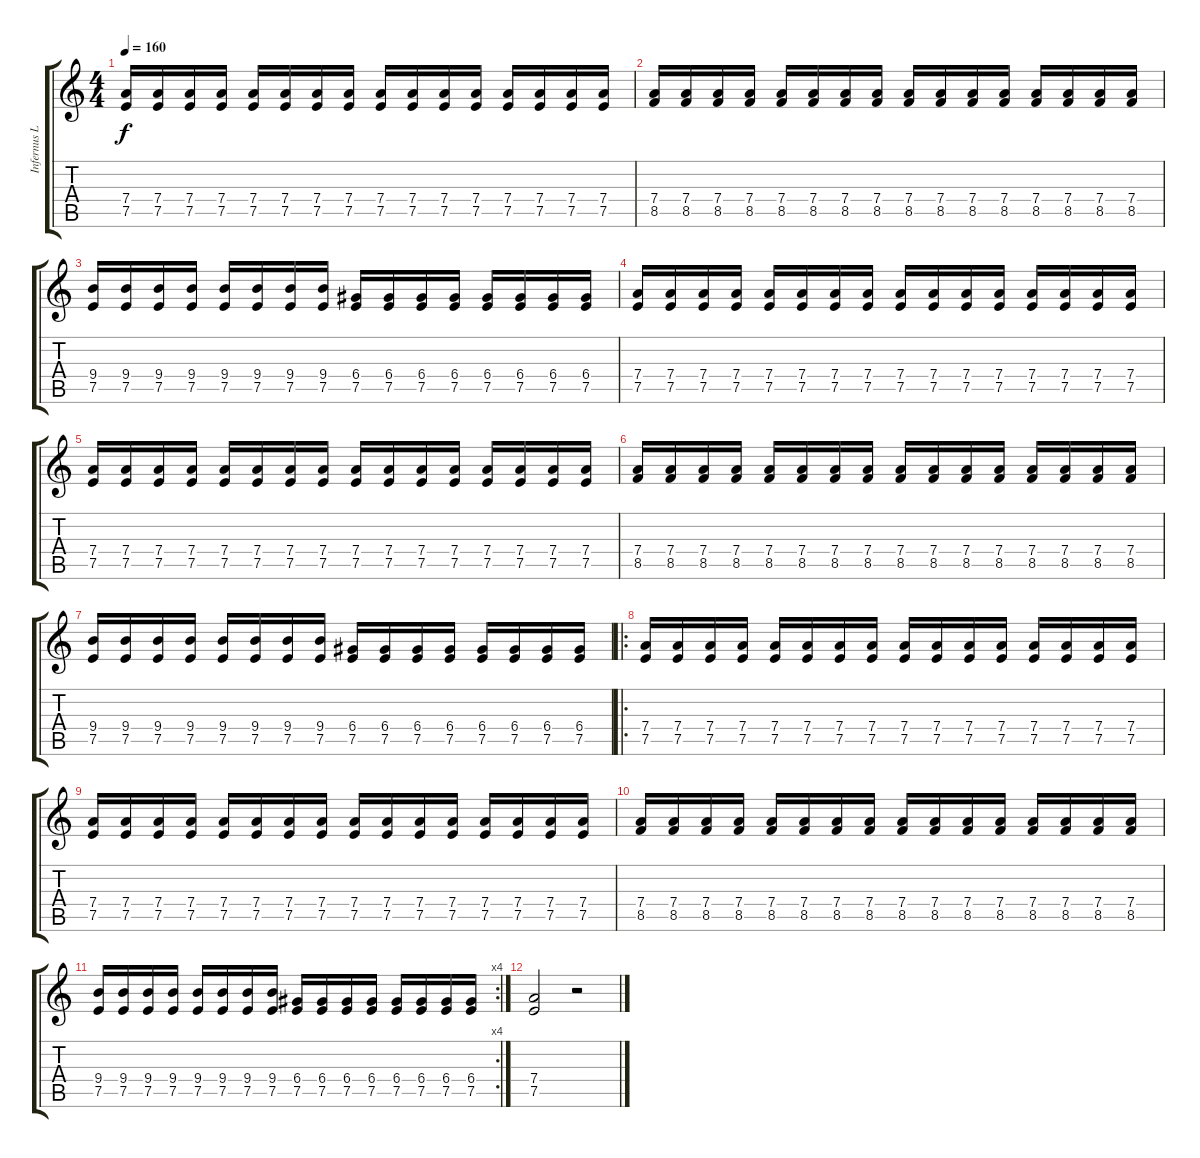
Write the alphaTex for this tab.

\track ("Infernus Lead" "Infernus L") {instrument overdrivenguitar}
\staff {score tabs}
\tuning (E4 B3 G3 D3 A2 E2) {hide}
\ts (4 4)
\tempo 160
\clef g2
\ks c
(7.4 7.5).16{dy f} (7.4 7.5).16 (7.4 7.5).16 (7.4 7.5).16 (7.4 7.5).16 (7.4 7.5).16 (7.4 7.5).16 (7.4 7.5).16 (7.4 7.5).16 (7.4 7.5).16 (7.4 7.5).16 (7.4 7.5).16 (7.4 7.5).16 (7.4 7.5).16 (7.4 7.5).16 (7.4 7.5).16 |
(7.4 8.5).16 (7.4 8.5).16 (7.4 8.5).16 (7.4 8.5).16 (7.4 8.5).16 (7.4 8.5).16 (7.4 8.5).16 (7.4 8.5).16 (7.4 8.5).16 (7.4 8.5).16 (7.4 8.5).16 (7.4 8.5).16 (7.4 8.5).16 (7.4 8.5).16 (7.4 8.5).16 (7.4 8.5).16 |
(9.4 7.5).16 (9.4 7.5).16 (9.4 7.5).16 (9.4 7.5).16 (9.4 7.5).16 (9.4 7.5).16 (9.4 7.5).16 (9.4 7.5).16 (6.4 7.5).16 (6.4 7.5).16 (6.4 7.5).16 (6.4 7.5).16 (6.4 7.5).16 (6.4 7.5).16 (6.4 7.5).16 (6.4 7.5).16 |
(7.4 7.5).16 (7.4 7.5).16 (7.4 7.5).16 (7.4 7.5).16 (7.4 7.5).16 (7.4 7.5).16 (7.4 7.5).16 (7.4 7.5).16 (7.4 7.5).16 (7.4 7.5).16 (7.4 7.5).16 (7.4 7.5).16 (7.4 7.5).16 (7.4 7.5).16 (7.4 7.5).16 (7.4 7.5).16 |
(7.4 7.5).16 (7.4 7.5).16 (7.4 7.5).16 (7.4 7.5).16 (7.4 7.5).16 (7.4 7.5).16 (7.4 7.5).16 (7.4 7.5).16 (7.4 7.5).16 (7.4 7.5).16 (7.4 7.5).16 (7.4 7.5).16 (7.4 7.5).16 (7.4 7.5).16 (7.4 7.5).16 (7.4 7.5).16 |
(7.4 8.5).16 (7.4 8.5).16 (7.4 8.5).16 (7.4 8.5).16 (7.4 8.5).16 (7.4 8.5).16 (7.4 8.5).16 (7.4 8.5).16 (7.4 8.5).16 (7.4 8.5).16 (7.4 8.5).16 (7.4 8.5).16 (7.4 8.5).16 (7.4 8.5).16 (7.4 8.5).16 (7.4 8.5).16 |
(9.4 7.5).16 (9.4 7.5).16 (9.4 7.5).16 (9.4 7.5).16 (9.4 7.5).16 (9.4 7.5).16 (9.4 7.5).16 (9.4 7.5).16 (6.4 7.5).16 (6.4 7.5).16 (6.4 7.5).16 (6.4 7.5).16 (6.4 7.5).16 (6.4 7.5).16 (6.4 7.5).16 (6.4 7.5).16 |
\ro
(7.4 7.5).16 (7.4 7.5).16 (7.4 7.5).16 (7.4 7.5).16 (7.4 7.5).16 (7.4 7.5).16 (7.4 7.5).16 (7.4 7.5).16 (7.4 7.5).16 (7.4 7.5).16 (7.4 7.5).16 (7.4 7.5).16 (7.4 7.5).16 (7.4 7.5).16 (7.4 7.5).16 (7.4 7.5).16 |
(7.4 7.5).16 (7.4 7.5).16 (7.4 7.5).16 (7.4 7.5).16 (7.4 7.5).16 (7.4 7.5).16 (7.4 7.5).16 (7.4 7.5).16 (7.4 7.5).16 (7.4 7.5).16 (7.4 7.5).16 (7.4 7.5).16 (7.4 7.5).16 (7.4 7.5).16 (7.4 7.5).16 (7.4 7.5).16 |
(7.4 8.5).16 (7.4 8.5).16 (7.4 8.5).16 (7.4 8.5).16 (7.4 8.5).16 (7.4 8.5).16 (7.4 8.5).16 (7.4 8.5).16 (7.4 8.5).16 (7.4 8.5).16 (7.4 8.5).16 (7.4 8.5).16 (7.4 8.5).16 (7.4 8.5).16 (7.4 8.5).16 (7.4 8.5).16 |
\rc 4
(9.4 7.5).16 (9.4 7.5).16 (9.4 7.5).16 (9.4 7.5).16 (9.4 7.5).16 (9.4 7.5).16 (9.4 7.5).16 (9.4 7.5).16 (6.4 7.5).16 (6.4 7.5).16 (6.4 7.5).16 (6.4 7.5).16 (6.4 7.5).16 (6.4 7.5).16 (6.4 7.5).16 (6.4 7.5).16 |
(7.4 7.5).2 r.2
